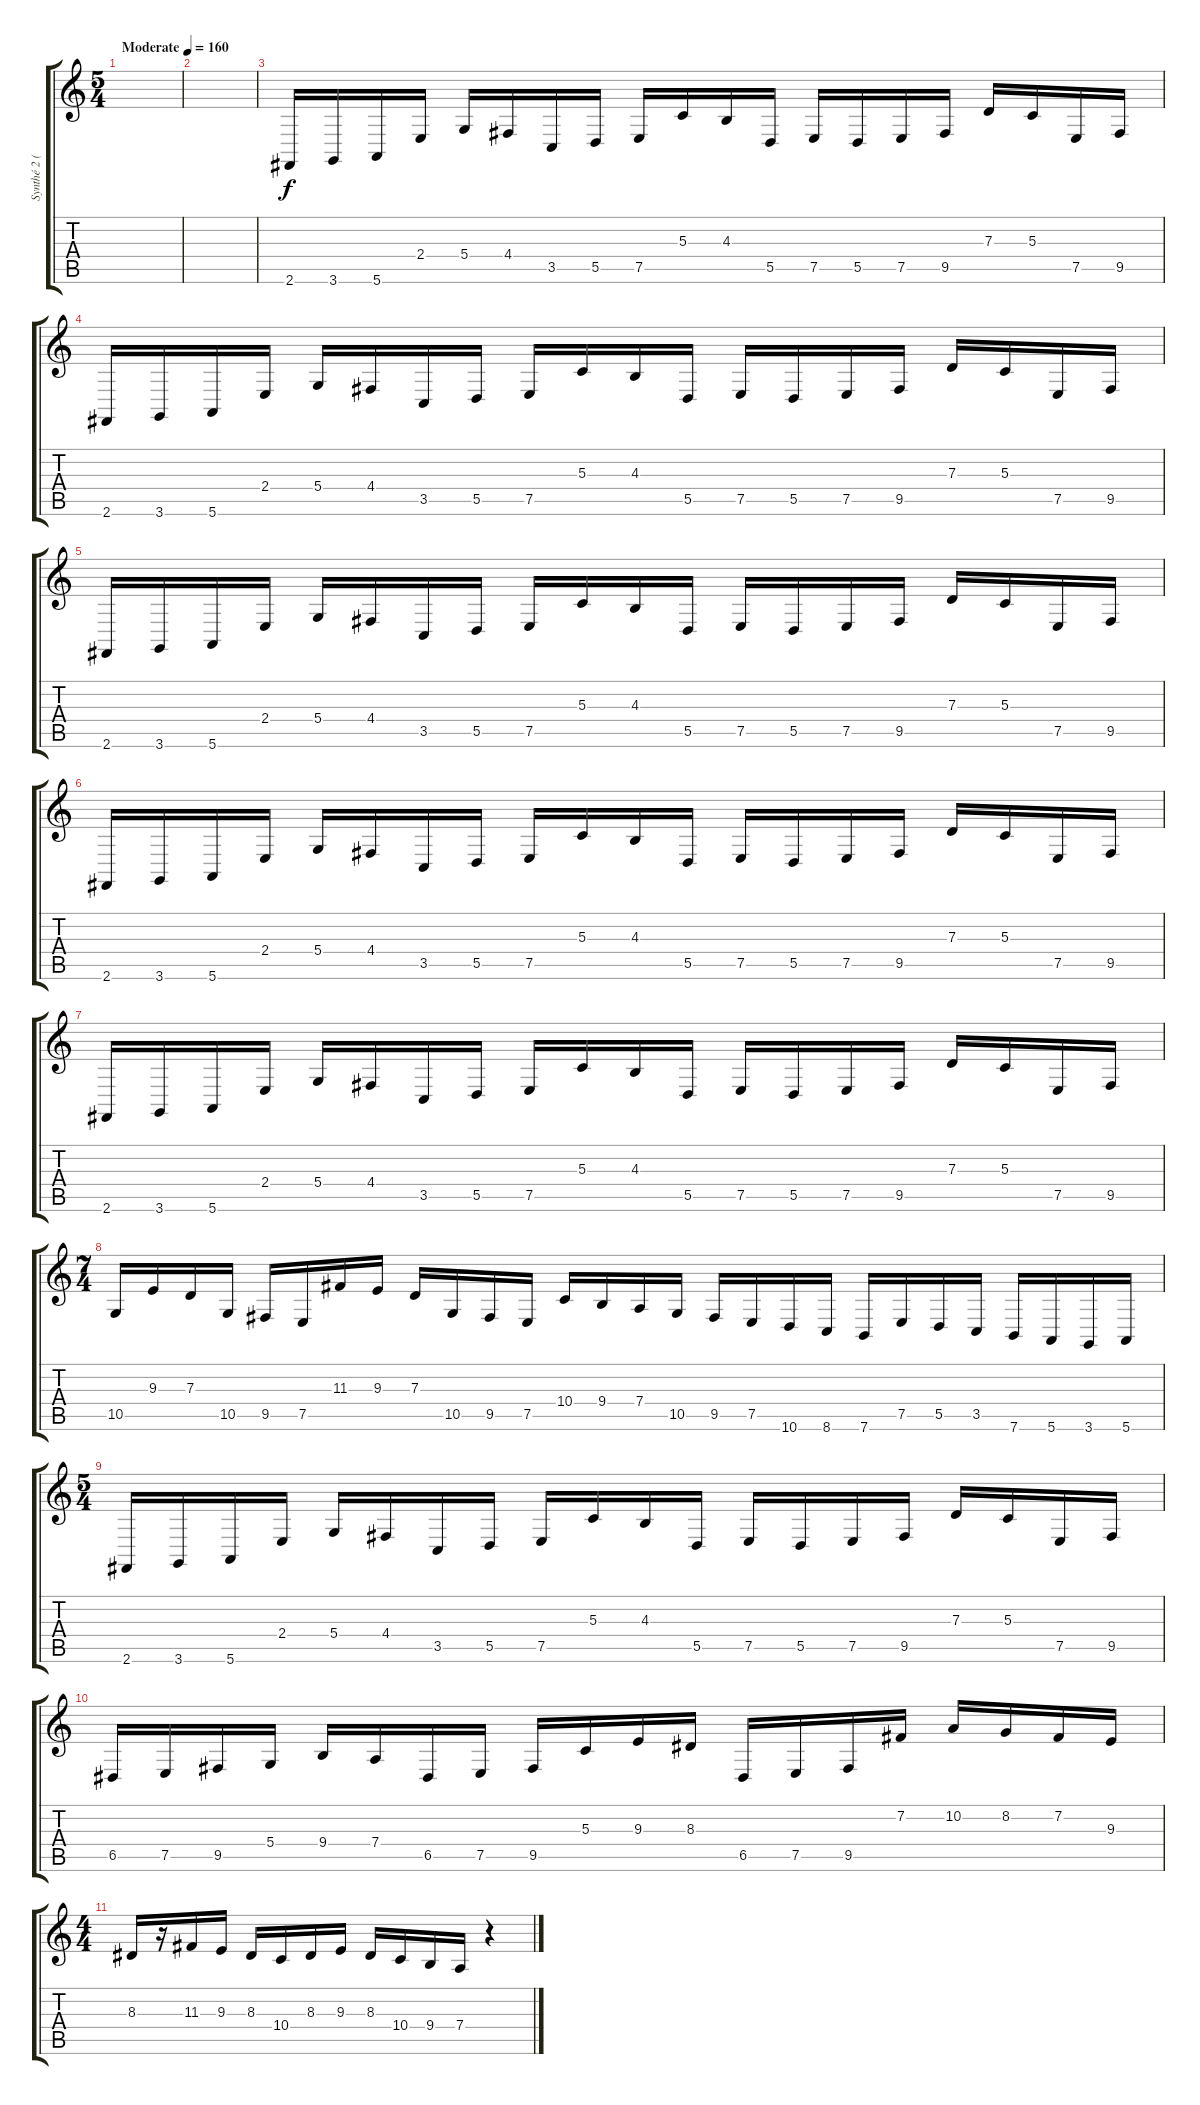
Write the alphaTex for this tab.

\track ("Synthé 2 (Lead)" "Synthé 2 (") {instrument lead8bassandlead}
\staff {score tabs}
\tuning (E4 B3 G3 D3 A2 E2) {hide}
\ts (5 4)
\tempo (160 "Moderate")
\clef g2
\ks c
|
|
2.6.16 3.6.16 5.6.16 2.4.16 5.4.16 4.4.16 3.5.16 5.5.16 7.5.16 5.3.16 4.3.16 5.5.16 7.5.16 5.5.16 7.5.16 9.5.16 7.3.16 5.3.16 7.5.16 9.5.16 |
2.6.16 3.6.16 5.6.16 2.4.16 5.4.16 4.4.16 3.5.16 5.5.16 7.5.16 5.3.16 4.3.16 5.5.16 7.5.16 5.5.16 7.5.16 9.5.16 7.3.16 5.3.16 7.5.16 9.5.16 |
2.6.16 3.6.16 5.6.16 2.4.16 5.4.16 4.4.16 3.5.16 5.5.16 7.5.16 5.3.16 4.3.16 5.5.16 7.5.16 5.5.16 7.5.16 9.5.16 7.3.16 5.3.16 7.5.16 9.5.16 |
2.6.16 3.6.16 5.6.16 2.4.16 5.4.16 4.4.16 3.5.16 5.5.16 7.5.16 5.3.16 4.3.16 5.5.16 7.5.16 5.5.16 7.5.16 9.5.16 7.3.16 5.3.16 7.5.16 9.5.16 |
2.6.16 3.6.16 5.6.16 2.4.16 5.4.16 4.4.16 3.5.16 5.5.16 7.5.16 5.3.16 4.3.16 5.5.16 7.5.16 5.5.16 7.5.16 9.5.16 7.3.16 5.3.16 7.5.16 9.5.16 |
\ts (7 4)
10.5.16 9.3.16 7.3.16 10.5.16 9.5.16 7.5.16 11.3.16 9.3.16 7.3.16 10.5.16 9.5.16 7.5.16 10.4.16 9.4.16 7.4.16 10.5.16 9.5.16 7.5.16 10.6.16 8.6.16 7.6.16 7.5.16 5.5.16 3.5.16 7.6.16 5.6.16 3.6.16 5.6.16 |
\ts (5 4)
2.6.16 3.6.16 5.6.16 2.4.16 5.4.16 4.4.16 3.5.16 5.5.16 7.5.16 5.3.16 4.3.16 5.5.16 7.5.16 5.5.16 7.5.16 9.5.16 7.3.16 5.3.16 7.5.16 9.5.16 |
6.5.16 7.5.16 9.5.16 5.4.16 9.4.16 7.4.16 6.5.16 7.5.16 9.5.16 5.3.16 9.3.16 8.3.16 6.5.16 7.5.16 9.5.16 7.2.16 10.2.16 8.2.16 7.2.16 9.3.16 |
\ts (4 4)
8.3.16 r.16 11.3.16 9.3.16 8.3.16 10.4.16 8.3.16 9.3.16 8.3.16 10.4.16 9.4.16 7.4.16 r.4
